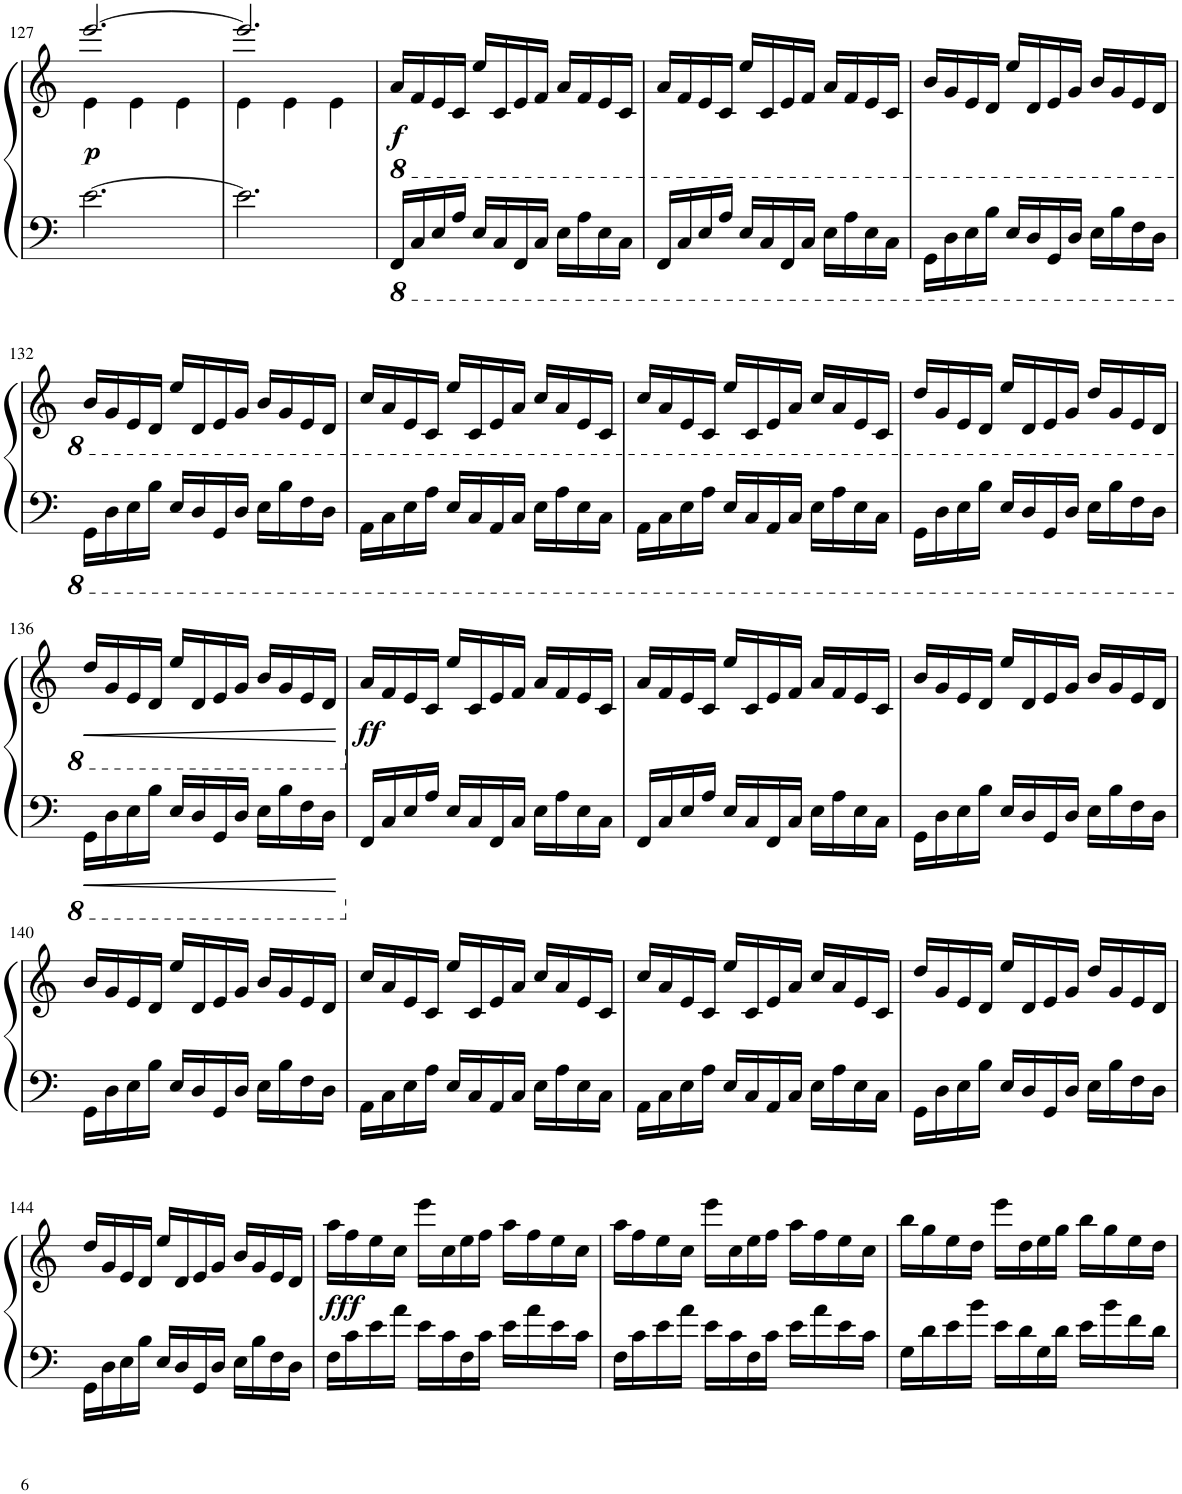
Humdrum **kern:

**kern	**kern	**dynam
*part1	*part1	*part1
*staff2	*staff1	*staff1/2
*I"Piano	*	*
*I'Pno.	*	*
!!LO:PB:g=z
*clefF4	*clefG2	*
*k[]	*k[]	*
*M3/4	*M3/4	*
=127	=127	=127
*	*^	*
!	!	!	!LO:DY:b
[2.e\	[2.eee/	4e\	p
.	.	4e\	.
.	.	4e\	.
=128	=128	=128	=128
2.e\]	2.eee/]	4e\	.
.	.	4e\	.
.	.	4e\	.
*	*v	*v	*
=129	=129	=129
*8ba	*	*
*	*8ba	*
*	*^	*
!	!	!	!LO:DY:b
*	*v	*v	*
16FFF/LL	16A/LL	f
16CC/	16F/	.
16EE/	16E/	.
16AA/JJ	16C/JJ	.
16EE/LL	16e/LL	.
16CC/	16C/	.
16FFF/	16E/	.
16CC/JJ	16F/JJ	.
16EE\LL	16A/LL	.
16AA\	16F/	.
16EE\	16E/	.
16CC\JJ	16C/JJ	.
=130	=130	=130
16FFF/LL	16A/LL	.
16CC/	16F/	.
16EE/	16E/	.
16AA/JJ	16C/JJ	.
16EE/LL	16e/LL	.
16CC/	16C/	.
16FFF/	16E/	.
16CC/JJ	16F/JJ	.
16EE\LL	16A/LL	.
16AA\	16F/	.
16EE\	16E/	.
16CC\JJ	16C/JJ	.
=131	=131	=131
16GGG\LL	16B/LL	.
16DD\	16G/	.
16EE\	16E/	.
16BB\JJ	16D/JJ	.
16EE/LL	16e/LL	.
16DD/	16D/	.
16GGG/	16E/	.
16DD/JJ	16G/JJ	.
16EE\LL	16B/LL	.
16BB\	16G/	.
16FF\	16E/	.
16DD\JJ	16D/JJ	.
!!LO:LB:g=z
=132	=132	=132
16GGG\LL	16B/LL	.
16DD\	16G/	.
16EE\	16E/	.
16BB\JJ	16D/JJ	.
16EE/LL	16e/LL	.
16DD/	16D/	.
16GGG/	16E/	.
16DD/JJ	16G/JJ	.
16EE\LL	16B/LL	.
16BB\	16G/	.
16FF\	16E/	.
16DD\JJ	16D/JJ	.
=133	=133	=133
16AAA\LL	16c/LL	.
16CC\	16A/	.
16EE\	16E/	.
16AA\JJ	16C/JJ	.
16EE/LL	16e/LL	.
16CC/	16C/	.
16AAA/	16E/	.
16CC/JJ	16A/JJ	.
16EE\LL	16c/LL	.
16AA\	16A/	.
16EE\	16E/	.
16CC\JJ	16C/JJ	.
=134	=134	=134
16AAA\LL	16c/LL	.
16CC\	16A/	.
16EE\	16E/	.
16AA\JJ	16C/JJ	.
16EE/LL	16e/LL	.
16CC/	16C/	.
16AAA/	16E/	.
16CC/JJ	16A/JJ	.
16EE\LL	16c/LL	.
16AA\	16A/	.
16EE\	16E/	.
16CC\JJ	16C/JJ	.
=135	=135	=135
16GGG\LL	16d/LL	.
16DD\	16G/	.
16EE\	16E/	.
16BB\JJ	16D/JJ	.
16EE/LL	16e/LL	.
16DD/	16D/	.
16GGG/	16E/	.
16DD/JJ	16G/JJ	.
16EE\LL	16d/LL	.
16BB\	16G/	.
16FF\	16E/	.
16DD\JJ	16D/JJ	.
!!LO:LB:g=z
=136	=136	=136
!	!	!LO:HP:b
16GGG\LL	16d/LL	<
16DD\	16G/	.
16EE\	16E/	.
16BB\JJ	16D/JJ	.
16EE/LL	16e/LL	.
16DD/	16D/	.
16GGG/	16E/	.
16DD/JJ	16G/JJ	.
16EE\LL	16B/LL	.
16BB\	16G/	.
16FF\	16E/	.
16DD\JJ	16D/JJ	.
.	.	[
=137	=137	=137
*X8ba	*	*
*	*X8ba	*
!	!	!LO:DY:b
16FF/LL	16a/LL	ff
16C/	16f/	.
16E/	16e/	.
16A/JJ	16c/JJ	.
16E/LL	16ee/LL	.
16C/	16c/	.
16FF/	16e/	.
16C/JJ	16f/JJ	.
16E\LL	16a/LL	.
16A\	16f/	.
16E\	16e/	.
16C\JJ	16c/JJ	.
=138	=138	=138
16FF/LL	16a/LL	.
16C/	16f/	.
16E/	16e/	.
16A/JJ	16c/JJ	.
16E/LL	16ee/LL	.
16C/	16c/	.
16FF/	16e/	.
16C/JJ	16f/JJ	.
16E\LL	16a/LL	.
16A\	16f/	.
16E\	16e/	.
16C\JJ	16c/JJ	.
=139	=139	=139
16GG\LL	16b/LL	.
16D\	16g/	.
16E\	16e/	.
16B\JJ	16d/JJ	.
16E/LL	16ee/LL	.
16D/	16d/	.
16GG/	16e/	.
16D/JJ	16g/JJ	.
16E\LL	16b/LL	.
16B\	16g/	.
16F\	16e/	.
16D\JJ	16d/JJ	.
!!LO:LB:g=z
=140	=140	=140
16GG\LL	16b/LL	.
16D\	16g/	.
16E\	16e/	.
16B\JJ	16d/JJ	.
16E/LL	16ee/LL	.
16D/	16d/	.
16GG/	16e/	.
16D/JJ	16g/JJ	.
16E\LL	16b/LL	.
16B\	16g/	.
16F\	16e/	.
16D\JJ	16d/JJ	.
=141	=141	=141
16AA\LL	16cc/LL	.
16C\	16a/	.
16E\	16e/	.
16A\JJ	16c/JJ	.
16E/LL	16ee/LL	.
16C/	16c/	.
16AA/	16e/	.
16C/JJ	16a/JJ	.
16E\LL	16cc/LL	.
16A\	16a/	.
16E\	16e/	.
16C\JJ	16c/JJ	.
=142	=142	=142
16AA\LL	16cc/LL	.
16C\	16a/	.
16E\	16e/	.
16A\JJ	16c/JJ	.
16E/LL	16ee/LL	.
16C/	16c/	.
16AA/	16e/	.
16C/JJ	16a/JJ	.
16E\LL	16cc/LL	.
16A\	16a/	.
16E\	16e/	.
16C\JJ	16c/JJ	.
=143	=143	=143
16GG\LL	16dd/LL	.
16D\	16g/	.
16E\	16e/	.
16B\JJ	16d/JJ	.
16E/LL	16ee/LL	.
16D/	16d/	.
16GG/	16e/	.
16D/JJ	16g/JJ	.
16E\LL	16dd/LL	.
16B\	16g/	.
16F\	16e/	.
16D\JJ	16d/JJ	.
!!LO:LB:g=z
=144	=144	=144
16GG\LL	16dd/LL	.
16D\	16g/	.
16E\	16e/	.
16B\JJ	16d/JJ	.
16E/LL	16ee/LL	.
16D/	16d/	.
16GG/	16e/	.
16D/JJ	16g/JJ	.
16E\LL	16b/LL	.
16B\	16g/	.
16F\	16e/	.
16D\JJ	16d/JJ	.
=145	=145	=145
!	!	!LO:DY:b
16F\LL	16aa\LL	fff
16c\	16ff\	.
16e\	16ee\	.
16a\JJ	16cc\JJ	.
16e\LL	16eee\LL	.
16c\	16cc\	.
16F\	16ee\	.
16c\JJ	16ff\JJ	.
16e\LL	16aa\LL	.
16a\	16ff\	.
16e\	16ee\	.
16c\JJ	16cc\JJ	.
=146	=146	=146
16F\LL	16aa\LL	.
16c\	16ff\	.
16e\	16ee\	.
16a\JJ	16cc\JJ	.
16e\LL	16eee\LL	.
16c\	16cc\	.
16F\	16ee\	.
16c\JJ	16ff\JJ	.
16e\LL	16aa\LL	.
16a\	16ff\	.
16e\	16ee\	.
16c\JJ	16cc\JJ	.
=147	=147	=147
16G\LL	16bb\LL	.
16d\	16gg\	.
16e\	16ee\	.
16b\JJ	16dd\JJ	.
16e\LL	16eee\LL	.
16d\	16dd\	.
16G\	16ee\	.
16d\JJ	16gg\JJ	.
16e\LL	16bb\LL	.
16b\	16gg\	.
16f\	16ee\	.
16d\JJ	16dd\JJ	.
=	=	=
*-	*-	*-
